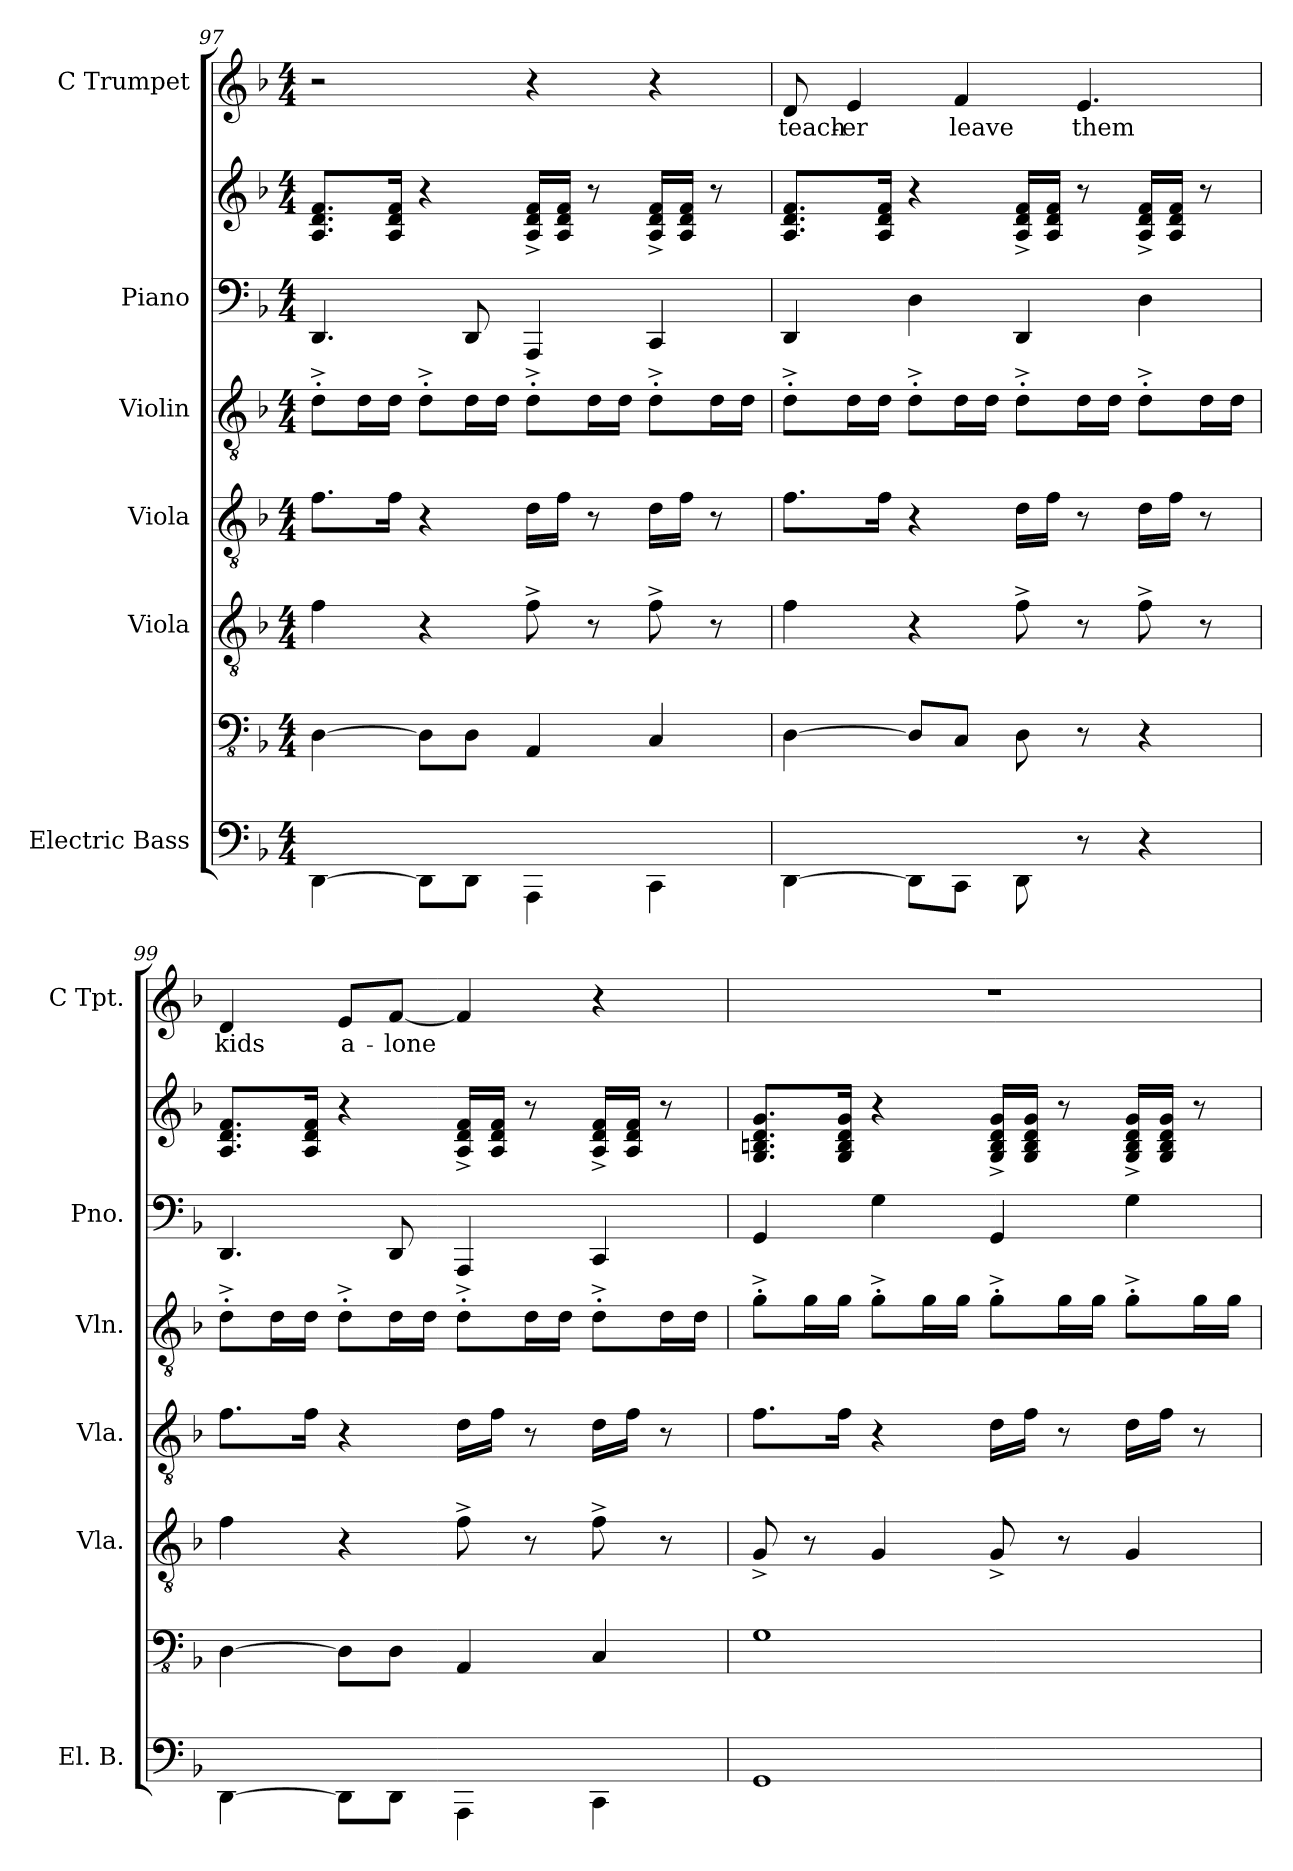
**kern	**kern	**kern	**kern	**kern	**kern	**kern	**kern	**text
*part6	*part6	*part5	*part4	*part3	*part2	*part2	*part1	*part1
*staff8	*staff7	*staff6	*staff5	*staff4	*staff3	*staff2	*staff1	*staff1
*I"Electric Bass	*	*I"Viola	*I"Viola	*I"Violin	*I"Piano	*	*I"C Trumpet	*
*I'El. B.	*	*I'Vla.	*I'Vla.	*I'Vln.	*I'Pno.	*	*I'C Tpt.	*
*	*clefFv4	*clefGv2	*clefGv2	*clefGv2	*clefF4	*clefG2	*clefG2	*
*k[b-]	*k[b-]	*k[b-]	*k[b-]	*k[b-]	*k[b-]	*k[b-]	*k[b-]	*
*M4/4	*M4/4	*M4/4	*M4/4	*M4/4	*M4/4	*M4/4	*M4/4	*
=97	=97	=97	=97	=97	=97	=97	=97	=97
[4DD\	[4DD\	4f\	8.f\L	8d'^\L	4.DD/	8.A/ 8.d/ 8.f/L	2r	.
.	.	.	.	16d\L	.	.	.	.
.	.	.	16f\Jk	16d\JJ	.	16A/ 16d/ 16f/Jk	.	.
8DD\L]	8DD\L]	4r	4r	8d'^\L	.	4r	.	.
8DD\J	8DD\J	.	.	16d\L	8DD/	.	.	.
.	.	.	.	16d\JJ	.	.	.	.
4AAA\	4AAA/	8f^\	16d\LL	8d'^\L	4AAA/	16A/^ 16d/^ 16f/^LL	4r	.
.	.	.	16f\JJ	.	.	16A/ 16d/ 16f/JJ	.	.
.	.	8r	8r	16d\L	.	8r	.	.
.	.	.	.	16d\JJ	.	.	.	.
4CC\	4CC/	8f^\	16d\LL	8d'^\L	4CC/	16A/^ 16d/^ 16f/^LL	4r	.
.	.	.	16f\JJ	.	.	16A/ 16d/ 16f/JJ	.	.
.	.	8r	8r	16d\L	.	8r	.	.
.	.	.	.	16d\JJ	.	.	.	.
=98	=98	=98	=98	=98	=98	=98	=98	=98
[4DD\	[4DD\	4f\	8.f\L	8d'^\L	4DD/	8.A/ 8.d/ 8.f/L	8d/	teach-
.	.	.	.	16d\L	.	.	4e/	-er
.	.	.	16f\Jk	16d\JJ	.	16A/ 16d/ 16f/Jk	.	.
8DD\L]	8DD/L]	4r	4r	8d'^\L	4D\	4r	.	.
8CC\J	8CC/J	.	.	16d\L	.	.	4f/	leave
.	.	.	.	16d\JJ	.	.	.	.
8DD\	8DD\	8f^\	16d\LL	8d'^\L	4DD/	16A/^ 16d/^ 16f/^LL	.	.
.	.	.	16f\JJ	.	.	16A/ 16d/ 16f/JJ	.	.
8r	8r	8r	8r	16d\L	.	8r	4.e/	them
.	.	.	.	16d\JJ	.	.	.	.
4r	4r	8f^\	16d\LL	8d'^\L	4D\	16A/^ 16d/^ 16f/^LL	.	.
.	.	.	16f\JJ	.	.	16A/ 16d/ 16f/JJ	.	.
.	.	8r	8r	16d\L	.	8r	.	.
.	.	.	.	16d\JJ	.	.	.	.
!!LO:LB:g=z
=99	=99	=99	=99	=99	=99	=99	=99	=99
[4DD\	[4DD\	4f\	8.f\L	8d'^\L	4.DD/	8.A/ 8.d/ 8.f/L	4d/	kids
.	.	.	.	16d\L	.	.	.	.
.	.	.	16f\Jk	16d\JJ	.	16A/ 16d/ 16f/Jk	.	.
8DD\L]	8DD\L]	4r	4r	8d'^\L	.	4r	8e/L	a-
8DD\J	8DD\J	.	.	16d\L	8DD/	.	[8f/J	-lone
.	.	.	.	16d\JJ	.	.	.	.
4AAA\	4AAA/	8f^\	16d\LL	8d'^\L	4AAA/	16A/^ 16d/^ 16f/^LL	4f/]	.
.	.	.	16f\JJ	.	.	16A/ 16d/ 16f/JJ	.	.
.	.	8r	8r	16d\L	.	8r	.	.
.	.	.	.	16d\JJ	.	.	.	.
4CC\	4CC/	8f^\	16d\LL	8d'^\L	4CC/	16A/^ 16d/^ 16f/^LL	4r	.
.	.	.	16f\JJ	.	.	16A/ 16d/ 16f/JJ	.	.
.	.	8r	8r	16d\L	.	8r	.	.
.	.	.	.	16d\JJ	.	.	.	.
=100	=100	=100	=100	=100	=100	=100	=100	=100
1GG	1GG	8G^/	8.f\L	8g'^\L	4GG/	8.G/ 8.Bn/ 8.d/ 8.g/L	1r	.
.	.	8r	.	16g\L	.	.	.	.
.	.	.	16f\Jk	16g\JJ	.	16G/ 16B/ 16d/ 16g/Jk	.	.
.	.	4G/	4r	8g'^\L	4G\	4r	.	.
.	.	.	.	16g\L	.	.	.	.
.	.	.	.	16g\JJ	.	.	.	.
.	.	8G^/	16d\LL	8g'^\L	4GG/	16G/^ 16B/^ 16d/^ 16g/^LL	.	.
.	.	.	16f\JJ	.	.	16G/ 16B/ 16d/ 16g/JJ	.	.
.	.	8r	8r	16g\L	.	8r	.	.
.	.	.	.	16g\JJ	.	.	.	.
.	.	4G/	16d\LL	8g'^\L	4G\	16G/^ 16B/^ 16d/^ 16g/^LL	.	.
.	.	.	16f\JJ	.	.	16G/ 16B/ 16d/ 16g/JJ	.	.
.	.	.	8r	16g\L	.	8r	.	.
.	.	.	.	16g\JJ	.	.	.	.
=	=	=	=	=	=	=	=	=
*-	*-	*-	*-	*-	*-	*-	*-	*-
